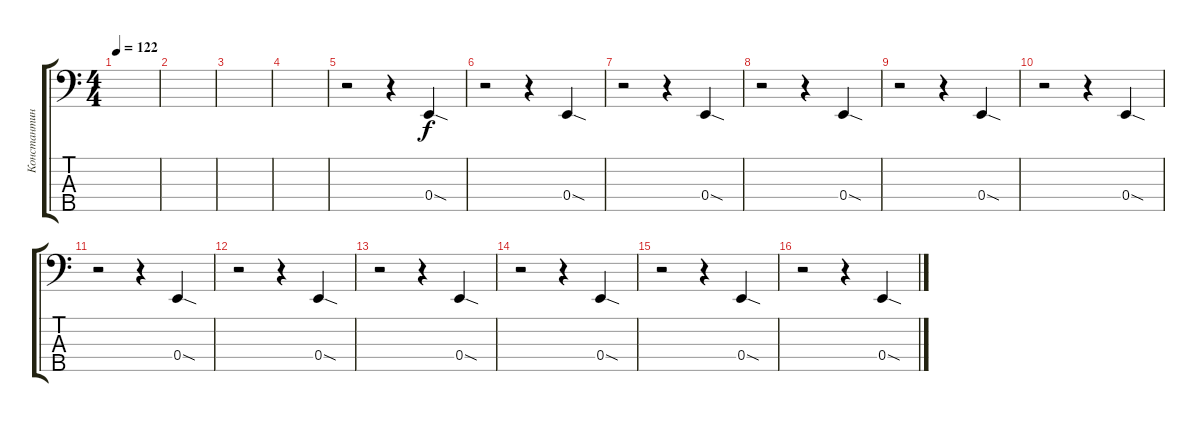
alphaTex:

\track ("Константин Бекрев (программирование)" "Константин") {instrument synthbass2}
\staff {score tabs}
\tuning (G2 D2 A1 E1 B0) {hide}
\ts (4 4)
\tempo 122
\clef f4
\ks c
|
|
|
|
r.2 r.4 0.4{sod}.4 |
r.2 r.4 0.4{sod}.4 |
r.2 r.4 0.4{sod}.4 |
r.2 r.4 0.4{sod}.4 |
r.2 r.4 0.4{sod}.4 |
r.2 r.4 0.4{sod}.4 |
r.2 r.4 0.4{sod}.4 |
r.2 r.4 0.4{sod}.4 |
r.2 r.4 0.4{sod}.4 |
r.2 r.4 0.4{sod}.4 |
r.2 r.4 0.4{sod}.4 |
r.2 r.4 0.4{sod}.4
